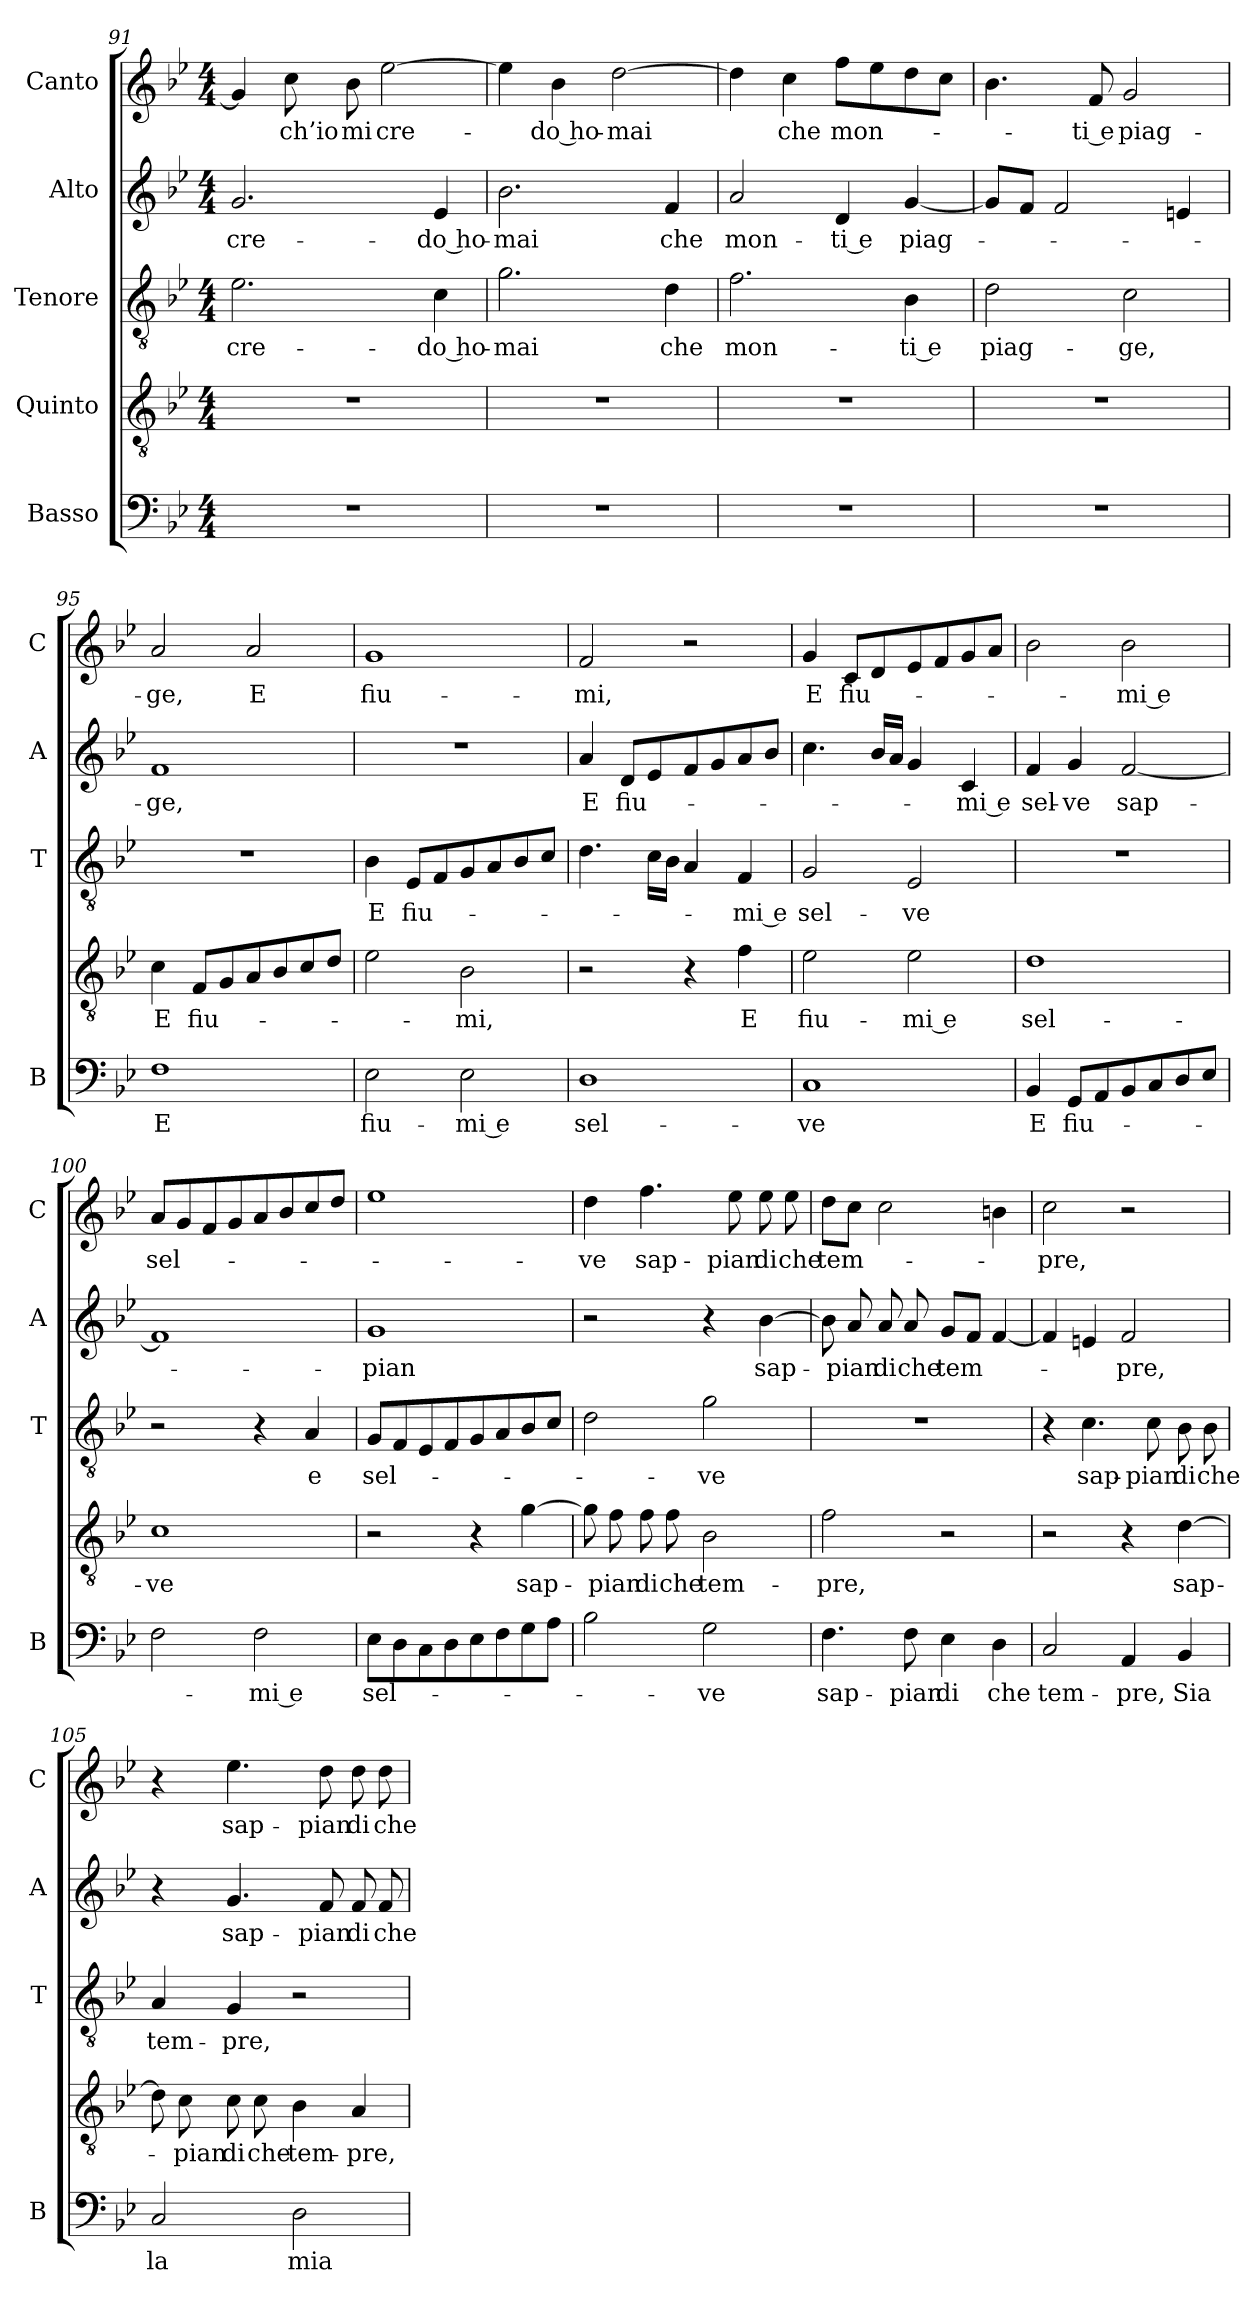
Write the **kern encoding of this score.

**kern	**text	**kern	**text	**kern	**text	**kern	**text	**kern	**text
*part5	*part5	*part4	*part4	*part3	*part3	*part2	*part2	*part1	*part1
*staff5	*staff5	*staff4	*staff4	*staff3	*staff3	*staff2	*staff2	*staff1	*staff1
*I"Basso	*	*I"Quinto	*	*I"Tenore	*	*I"Alto	*	*I"Canto	*
*I'B	*	*	*	*I'T	*	*I'A	*	*I'C	*
*clefF4	*	*clefGv2	*	*clefGv2	*	*clefG2	*	*clefG2	*
*k[b-e-]	*	*k[b-e-]	*	*k[b-e-]	*	*k[b-e-]	*	*k[b-e-]	*
*B-:	*	*B-:	*	*B-:	*	*B-:	*	*B-:	*
*M4/4	*	*M4/4	*	*M4/4	*	*M4/4	*	*M4/4	*
=91	=91	=91	=91	=91	=91	=91	=91	=91	=91
!	!	!	!	!	!LO:LY:b	!	!LO:LY:b	!	!
1r	.	1r	.	2.e-\	cre-	2.g/	cre-	4g/]	.
!	!	!	!	!	!	!	!	!	!LO:LY:b
.	.	.	.	.	.	.	.	8cc\	ch’io
!	!	!	!	!	!	!	!	!	!LO:LY:b
.	.	.	.	.	.	.	.	8b-\	mi
!	!	!	!	!	!	!	!	!	!LO:LY:b
.	.	.	.	.	.	.	.	[2ee-\	cre-
!	!	!	!	!	!LO:LY:b	!	!LO:LY:b	!	!
.	.	.	.	4c\	-do ho-	4e-/	-do ho-	.	.
=92	=92	=92	=92	=92	=92	=92	=92	=92	=92
!	!	!	!	!	!LO:LY:b	!	!LO:LY:b	!	!
1r	.	1r	.	2.g\	-mai	2.b-\	-mai	4ee-\]	.
!	!	!	!	!	!	!	!	!	!LO:LY:b
.	.	.	.	.	.	.	.	4b-\	-do ho-
!	!	!	!	!	!	!	!	!	!LO:LY:b
.	.	.	.	.	.	.	.	[2dd\	-mai
!	!	!	!	!	!LO:LY:b	!	!LO:LY:b	!	!
.	.	.	.	4d\	che	4f/	che	.	.
=93	=93	=93	=93	=93	=93	=93	=93	=93	=93
!	!	!	!	!	!LO:LY:b	!	!LO:LY:b	!	!
1r	.	1r	.	2.f\	mon-	2a/	mon-	4dd\]	.
!	!	!	!	!	!	!	!	!	!LO:LY:b
.	.	.	.	.	.	.	.	4cc\	che
!	!	!	!	!	!	!	!LO:LY:b	!	!LO:LY:b
.	.	.	.	.	.	4d/	-ti e	8ff\L	mon-
.	.	.	.	.	.	.	.	8ee-\	.
!	!	!	!	!	!LO:LY:b	!	!LO:LY:b	!	!
.	.	.	.	4B-\	-ti e	[4g/	piag-	8dd\	.
.	.	.	.	.	.	.	.	8cc\J	.
=94	=94	=94	=94	=94	=94	=94	=94	=94	=94
!	!	!	!	!	!LO:LY:b	!	!	!	!
1r	.	1r	.	2d\	piag-	8g/L]	.	4.b-\	.
.	.	.	.	.	.	8f/J	.	.	.
.	.	.	.	.	.	2f/	.	.	.
!	!	!	!	!	!	!	!	!	!LO:LY:b
.	.	.	.	.	.	.	.	8f/	-ti e
!	!	!	!	!	!LO:LY:b	!	!	!	!LO:LY:b
.	.	.	.	2c\	-ge,	.	.	2g/	piag-
.	.	.	.	.	.	4en/	.	.	.
=95	=95	=95	=95	=95	=95	=95	=95	=95	=95
!	!LO:LY:b	!	!LO:LY:b	!	!	!	!LO:LY:b	!	!LO:LY:b
1F	E	4c\	E	1r	.	1f	-ge,	2a/	-ge,
!	!	!	!LO:LY:b	!	!	!	!	!	!
.	.	8F/L	fiu-	.	.	.	.	.	.
.	.	8G/	.	.	.	.	.	.	.
!	!	!	!	!	!	!	!	!	!LO:LY:b
.	.	8A/	.	.	.	.	.	2a/	E
.	.	8B-/	.	.	.	.	.	.	.
.	.	8c/	.	.	.	.	.	.	.
.	.	8d/J	.	.	.	.	.	.	.
=96	=96	=96	=96	=96	=96	=96	=96	=96	=96
!	!LO:LY:b	!	!	!	!LO:LY:b	!	!	!	!LO:LY:b
2E-\	fiu-	2e-\	.	4B-\	E	1r	.	1g	fiu-
!	!	!	!	!	!LO:LY:b	!	!	!	!
.	.	.	.	8E-/L	fiu-	.	.	.	.
.	.	.	.	8F/	.	.	.	.	.
!	!LO:LY:b	!	!LO:LY:b	!	!	!	!	!	!
2E-\	-mi e	2B-\	-mi,	8G/	.	.	.	.	.
.	.	.	.	8A/	.	.	.	.	.
.	.	.	.	8B-/	.	.	.	.	.
.	.	.	.	8c/J	.	.	.	.	.
!!LO:LB:g=z
=97	=97	=97	=97	=97	=97	=97	=97	=97	=97
!	!LO:LY:b	!	!	!	!	!	!LO:LY:b	!	!LO:LY:b
1D	sel-	2r	.	4.d\	.	4a/	E	2f/	-mi,
!	!	!	!	!	!	!	!LO:LY:b	!	!
.	.	.	.	.	.	8d/L	fiu-	.	.
.	.	.	.	16c\LL	.	8e-/	.	.	.
.	.	.	.	16B-\JJ	.	.	.	.	.
.	.	4r	.	4A/	.	8f/	.	2r	.
.	.	.	.	.	.	8g/	.	.	.
!	!	!	!LO:LY:b	!	!LO:LY:b	!	!	!	!
.	.	4f\	E	4F/	-mi e	8a/	.	.	.
.	.	.	.	.	.	8b-/J	.	.	.
=98	=98	=98	=98	=98	=98	=98	=98	=98	=98
!	!LO:LY:b	!	!LO:LY:b	!	!LO:LY:b	!	!	!	!LO:LY:b
1C	-ve	2e-\	fiu-	2G/	sel-	4.cc\	.	4g/	E
!	!	!	!	!	!	!	!	!	!LO:LY:b
.	.	.	.	.	.	.	.	8c/L	fiu-
.	.	.	.	.	.	16b-/LL	.	8d/	.
.	.	.	.	.	.	16a/JJ	.	.	.
!	!	!	!LO:LY:b	!	!LO:LY:b	!	!	!	!
.	.	2e-\	-mi e	2E-/	-ve	4g/	.	8e-/	.
.	.	.	.	.	.	.	.	8f/	.
!	!	!	!	!	!	!	!LO:LY:b	!	!
.	.	.	.	.	.	4c/	-mi e	8g/	.
.	.	.	.	.	.	.	.	8a/J	.
=99	=99	=99	=99	=99	=99	=99	=99	=99	=99
!	!LO:LY:b	!	!LO:LY:b	!	!	!	!LO:LY:b	!	!
4BB-/	E	1d	sel-	1r	.	4f/	sel-	2b-\	.
!	!LO:LY:b	!	!	!	!	!	!LO:LY:b	!	!
8GG/L	fiu-	.	.	.	.	4g/	-ve	.	.
8AA/	.	.	.	.	.	.	.	.	.
!	!	!	!	!	!	!	!LO:LY:b	!	!LO:LY:b
8BB-/	.	.	.	.	.	[2f/	sap-	2b-\	-mi e
8C/	.	.	.	.	.	.	.	.	.
8D/	.	.	.	.	.	.	.	.	.
8E-/J	.	.	.	.	.	.	.	.	.
=100	=100	=100	=100	=100	=100	=100	=100	=100	=100
!	!	!	!LO:LY:b	!	!	!	!	!	!LO:LY:b
2F\	.	1c	-ve	2r	.	1f]	.	8a/L	sel-
.	.	.	.	.	.	.	.	8g/	.
.	.	.	.	.	.	.	.	8f/	.
.	.	.	.	.	.	.	.	8g/	.
!	!LO:LY:b	!	!	!	!	!	!	!	!
2F\	-mi e	.	.	4r	.	.	.	8a/	.
.	.	.	.	.	.	.	.	8b-/	.
!	!	!	!	!	!LO:LY:b	!	!	!	!
.	.	.	.	4A/	e	.	.	8cc/	.
.	.	.	.	.	.	.	.	8dd/J	.
=101	=101	=101	=101	=101	=101	=101	=101	=101	=101
!	!LO:LY:b	!	!	!	!LO:LY:b	!	!LO:LY:b	!	!
8E-\L	sel-	2r	.	8G/L	sel-	1g	-pian	1ee-	.
8D\	.	.	.	8F/	.	.	.	.	.
8C\	.	.	.	8E-/	.	.	.	.	.
8D\	.	.	.	8F/	.	.	.	.	.
8E-\	.	4r	.	8G/	.	.	.	.	.
8F\	.	.	.	8A/	.	.	.	.	.
!	!	!	!LO:LY:b	!	!	!	!	!	!
8G\	.	[4g\	sap-	8B-/	.	.	.	.	.
8A\J	.	.	.	8c/J	.	.	.	.	.
=102	=102	=102	=102	=102	=102	=102	=102	=102	=102
!	!	!	!	!	!	!	!	!	!LO:LY:b
2B-\	.	8g\]	.	2d\	.	2r	.	4dd\	-ve
!	!	!	!LO:LY:b	!	!	!	!	!	!
.	.	8f\	-pian	.	.	.	.	.	.
!	!	!	!LO:LY:b	!	!	!	!	!	!LO:LY:b
.	.	8f\	di	.	.	.	.	4.ff\	sap-
!	!	!	!LO:LY:b	!	!	!	!	!	!
.	.	8f\	che	.	.	.	.	.	.
!	!LO:LY:b	!	!LO:LY:b	!	!LO:LY:b	!	!	!	!
2G\	-ve	2B-\	tem-	2g\	-ve	4r	.	.	.
!	!	!	!	!	!	!	!	!	!LO:LY:b
.	.	.	.	.	.	.	.	8ee-\	-pian
!	!	!	!	!	!	!	!LO:LY:b	!	!LO:LY:b
.	.	.	.	.	.	[4b-\	sap-	8ee-\	di
!	!	!	!	!	!	!	!	!	!LO:LY:b
.	.	.	.	.	.	.	.	8ee-\	che
!!LO:PB:g=z
=103	=103	=103	=103	=103	=103	=103	=103	=103	=103
!	!LO:LY:b	!	!LO:LY:b	!	!	!	!	!	!LO:LY:b
4.F\	sap-	2f\	-pre,	1r	.	8b-\]	.	8dd\L	tem-
!	!	!	!	!	!	!	!LO:LY:b	!	!
.	.	.	.	.	.	8a/	-pian	8cc\J	.
!	!	!	!	!	!	!	!LO:LY:b	!	!
.	.	.	.	.	.	8a/	di	2cc\	.
!	!LO:LY:b	!	!	!	!	!	!LO:LY:b	!	!
8F\	-pian	.	.	.	.	8a/	che	.	.
!	!LO:LY:b	!	!	!	!	!	!LO:LY:b	!	!
4E-\	di	2r	.	.	.	8g/L	tem-	.	.
.	.	.	.	.	.	8f/J	.	.	.
!	!LO:LY:b	!	!	!	!	!	!	!	!
4D\	che	.	.	.	.	[4f/	.	4bn\	.
=104	=104	=104	=104	=104	=104	=104	=104	=104	=104
!	!LO:LY:b	!	!	!	!	!	!	!	!LO:LY:b
2C/	tem-	2r	.	4r	.	4f/]	.	2cc\	-pre,
!	!	!	!	!	!LO:LY:b	!	!	!	!
.	.	.	.	4.c\	sap-	4en/	.	.	.
!	!LO:LY:b	!	!	!	!	!	!LO:LY:b	!	!
4AA/	-pre,	4r	.	.	.	2f/	-pre,	2r	.
!	!	!	!	!	!LO:LY:b	!	!	!	!
.	.	.	.	8c\	-pian	.	.	.	.
!	!LO:LY:b	!	!LO:LY:b	!	!LO:LY:b	!	!	!	!
4BB-/	Sia	[4d\	sap-	8B-\	di	.	.	.	.
!	!	!	!	!	!LO:LY:b	!	!	!	!
.	.	.	.	8B-\	che	.	.	.	.
=105	=105	=105	=105	=105	=105	=105	=105	=105	=105
!	!LO:LY:b	!	!	!	!LO:LY:b	!	!	!	!
2C/	la	8d\]	.	4A/	tem-	4r	.	4r	.
!	!	!	!LO:LY:b	!	!	!	!	!	!
.	.	8c\	-pian	.	.	.	.	.	.
!	!	!	!LO:LY:b	!	!LO:LY:b	!	!LO:LY:b	!	!LO:LY:b
.	.	8c\	di	4G/	-pre,	4.g/	sap-	4.ee-\	sap-
!	!	!	!LO:LY:b	!	!	!	!	!	!
.	.	8c\	che	.	.	.	.	.	.
!	!LO:LY:b	!	!LO:LY:b	!	!	!	!	!	!
2D\	mia	4B-\	tem-	2r	.	.	.	.	.
!	!	!	!	!	!	!	!LO:LY:b	!	!LO:LY:b
.	.	.	.	.	.	8f/	-pian	8dd\	-pian
!	!	!	!LO:LY:b	!	!	!	!LO:LY:b	!	!LO:LY:b
.	.	4A/	-pre,	.	.	8f/	di	8dd\	di
!	!	!	!	!	!	!	!LO:LY:b	!	!LO:LY:b
.	.	.	.	.	.	8f/	che	8dd\	che
=	=	=	=	=	=	=	=	=	=
*-	*-	*-	*-	*-	*-	*-	*-	*-	*-
